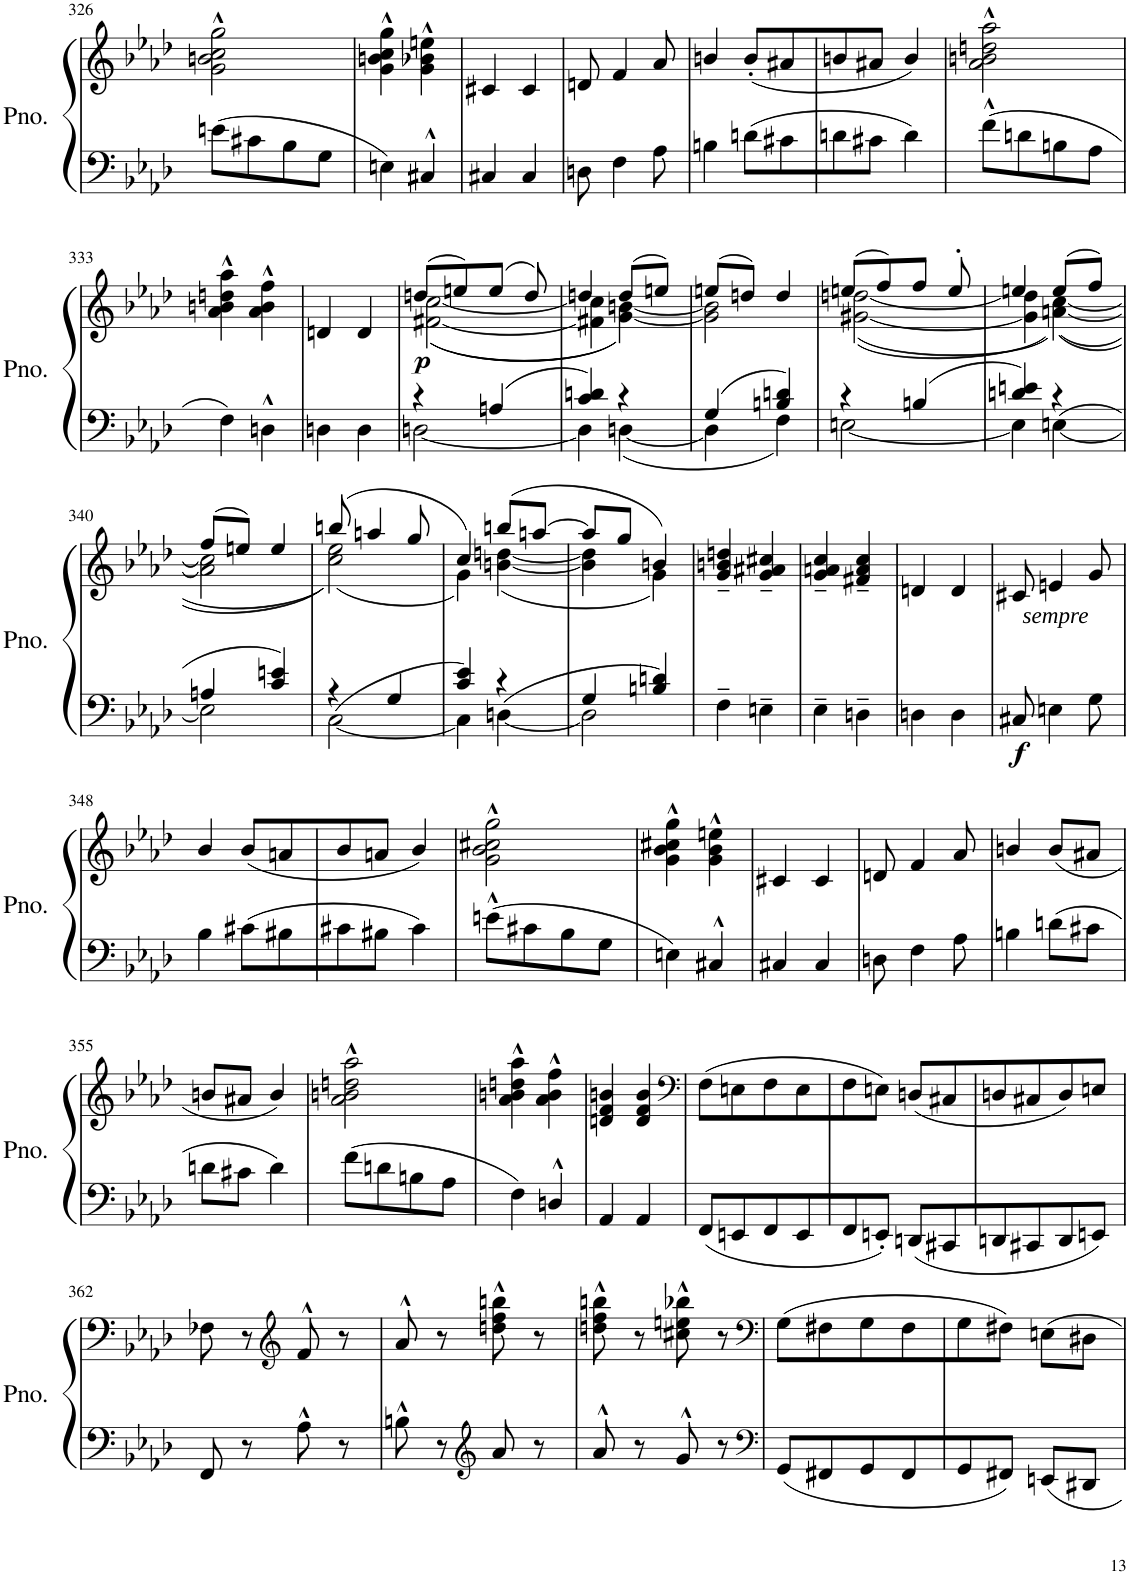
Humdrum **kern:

**kern	**kern	**text	**dynam
*part1	*part1	*part1	*part1
*staff2	*staff1	*staff1	*staff1/2
*I"Piano	*	*	*
*I'Pno.	*	*	*
!!LO:PB:g=z
*clefF4	*clefG2	*	*
*k[b-e-a-d-]	*k[b-e-a-d-]	*	*
*M2/4	*M2/4	*	*
=326	=326	=326	=326
8en\L	2g\^^ 2bn\^^ 2cc\^^ 2gg\^^	.	.
8c#X\	.	.	.
8B-\	.	.	.
8G\J	.	.	.
=327	=327	=327	=327
4En\	4g\^^ 4bn\^^ 4cc\^^ 4gg\^^	.	.
4C#X^^/	4g\^^ 4b-X\^^ 4een\^^	.	.
=328	=328	=328	=328
4C#X/	4c#X/	.	.
4C#/	4c#/	.	.
=329	=329	=329	=329
8Dn\	8dn/	.	.
4F\	4f/	.	.
8A-\	8a-/	.	.
=330	=330	=330	=330
4Bn\	4bn/	.	.
8dn\L	(8b'/L	.	.
8c#X\	8a#X/	.	.
=331	=331	=331	=331
8dn\	8bn/	.	.
8c#X\J	8a#X/J	.	.
4d\	4b/)	.	.
=332	=332	=332	=332
8f^^\L	2a-\^^ 2bn\^^ 2ddn\^^ 2aa-\^^	.	.
8dn\	.	.	.
8Bn\	.	.	.
8A-\J	.	.	.
!!LO:LB:g=z
=333	=333	=333	=333
4F\	4a-\^^ 4bn\^^ 4ddn\^^ 4aa-\^^	.	.
4Dn^^\	4a-\^^ 4b\^^ 4ff\^^	.	.
=334	=334	=334	=334
4Dn\	4dn/	.	.
4D\	4d/	.	.
=335	=335	=335	=335
*^	*^	*	*
!	!	!	!	!	!LO:DY:b
4r	[2Dn\	(8ddn/L	(([2f#X\ [2cc\	.	p
.	.	8een/)	.	.	.
4An/	.	(8ee/J	.	.	.
.	.	8dd/)	.	.	.
=336	=336	=336	=336	=336	=336
4c/ 4dn/	4D\]	4ddn/	4f#X\] 4cc\]	.	.
4r	[4Dn\	(8dd/L	[4g\ [4bn\))	.	.
.	.	8een/J)	.	.	.
=337	=337	=337	=337	=337	=337
4G/	4D\]	(8een/L	2g\] 2b\]	.	.
.	.	8ddn/J)	.	.	.
4Bn/ 4dn/	4F\	4dd/	.	.	.
=338	=338	=338	=338	=338	=338
4r	[2En\	(8een/L	(<([2g#X\ [2ddn\	.	.
.	.	8ff/)	.	.	.
4Bn/	.	8ff/J	.	.	.
.	.	8ee'/	.	.	.
=339	=339	=339	=339	=339	=339
4dn/ 4en/	4E\]	4een/	4g#\] 4dd\]	.	.
4r	[4En\	(8ee/L	(([4an\ [4cc\))	.	.
.	.	8ff/J)	.	.	.
!!LO:LB:g=z	!!
=340	=340	=340	=340	=340	=340
4An/	2E\]	(8ff/L	2a\] 2cc\]	.	.
.	.	8een/J)	.	.	.
4c/ 4en/	.	4ee/	.	.	.
=341	=341	=341	=341	=341	=341
4r	[2C\	(8bbn/	(2cc\ 2ee-\))	.	.
.	.	4aan/	.	.	.
4G/	.	.	.	.	.
.	.	8gg/	.	.	.
=342	=342	=342	=342	=342	=342
4c/ 4e-/	4C\]	4cc/)	4g\)	.	.
4r	[4Dn\	(8bbn/L	([4bn\ [4ddn\	.	.
.	.	[8aan/J	.	.	.
=343	=343	=343	=343	=343	=343
4G/	2D\]	8aa/L]	4b\] 4dd\]	.	.
.	.	8gg/J	.	.	.
4Bn/ 4dn/	.	4bn/)	4g\)	.	.
*v	*v	*	*	*	*
*	*v	*v	*	*
=344	=344	=344	=344
4F~\	4g/~ 4bn/~ 4ddn/~	.	.
4En~\	4g/~ 4a#X/~ 4cc#X/~	.	.
=345	=345	=345	=345
4E-~\	4g/~ 4an/~ 4cc/~	.	.
4Dn~\	4f#X/~ 4a/~ 4cc/~	.	.
=346	=346	=346	=346
4Dn\	4dn/	.	.
4D\	4d/	.	.
=347	=347	=347	=347
!	!	!	!LO:DY:b=2
8C#X/	8c#X/	.	f
!	!	!LO:LY:b	!
4En\	4en/	sempre	.
8G\	8g/	.	.
!!LO:LB:g=z
=348	=348	=348	=348
4B-\	4b-/	.	.
8c#X\L	(8b-/L	.	.
8B#X\	8an/	.	.
=349	=349	=349	=349
8c#X\	8b-/	.	.
8B#X\J	8an/J	.	.
4c#\	4b-/)	.	.
=350	=350	=350	=350
8en^^\L	2g\^^ 2b-\^^ 2cc#X\^^ 2gg\^^	.	.
8c#X\	.	.	.
8B-\	.	.	.
8G\J	.	.	.
=351	=351	=351	=351
4En\	4g\^^ 4b-\^^ 4cc#X\^^ 4gg\^^	.	.
4C#X^^/	4g\^^ 4b-\^^ 4een\^^	.	.
=352	=352	=352	=352
4C#X/	4c#X/	.	.
4C#/	4c#/	.	.
=353	=353	=353	=353
8Dn\	8dn/	.	.
4F\	4f/	.	.
8A-\	8a-/	.	.
=354	=354	=354	=354
4Bn\	4bn/	.	.
8dn\L	(8b/L	.	.
8c#X\J	8a#X/J	.	.
!!LO:LB:g=z
=355	=355	=355	=355
8dn\L	8bn/L	.	.
8c#X\J	8a#X/J	.	.
4d\	4b/)	.	.
=356	=356	=356	=356
8f\L	2a-\^^ 2bn\^^ 2ddn\^^ 2aa-\^^	.	.
8dn\	.	.	.
8Bn\	.	.	.
8A-\J	.	.	.
=357	=357	=357	=357
4F\	4a-\^^ 4bn\^^ 4ddn\^^ 4aa-\^^	.	.
4Dn^^/	4a-\^^ 4b\^^ 4ff\^^	.	.
=358	=358	=358	=358
4AA-/	4dn/ 4f/ 4bn/	.	.
4AA-/	4d/ 4f/ 4b/	.	.
=359	=359	=359	=359
*	*clefF4	*	*
8FF/L	(8F\L	.	.
8EEn/	8En\	.	.
8FF/	8F\	.	.
8EE/	8E\	.	.
=360	=360	=360	=360
8FF/	8F\	.	.
8EEn'/J	8En\J)	.	.
8DDn/L	(8Dn/L	.	.
8CC#X/	8C#X/	.	.
=361	=361	=361	=361
8DDn/	8Dn/	.	.
8CC#X/	8C#X/	.	.
8DD/	8D/)	.	.
8EEn/J	8En/J	.	.
!!LO:LB:g=z
=362	=362	=362	=362
8FF/	8F-X\	.	.
8r	8r	.	.
*	*clefG2	*	*
8A-^^\	8f^^/	.	.
8r	8r	.	.
=363	=363	=363	=363
8Bn^^\	8a-^^/	.	.
8r	8r	.	.
*clefG2	*	*	*
8a-/	8ddn\^^ 8ff\^^ 8bbn\^^	.	.
8r	8r	.	.
=364	=364	=364	=364
8a-^^/	8ddn\^^ 8ff\^^ 8bbn\^^	.	.
8r	8r	.	.
8g^^/	8cc#X\^^ 8een\^^ 8bb-X\^^	.	.
8r	8r	.	.
=365	=365	=365	=365
*clefF4	*clefF4	*	*
8GG/L	(8G\L	.	.
8FF#X/	8F#X\	.	.
8GG/	8G\	.	.
8FF#/	8F#\	.	.
=366	=366	=366	=366
8GG/	8G\	.	.
8FF#X/J	8F#X\J)	.	.
8EEn/L	8En\L	.	.
8DD#X/J	8D#X\J	.	.
=	=	=	=
*-	*-	*-	*-
